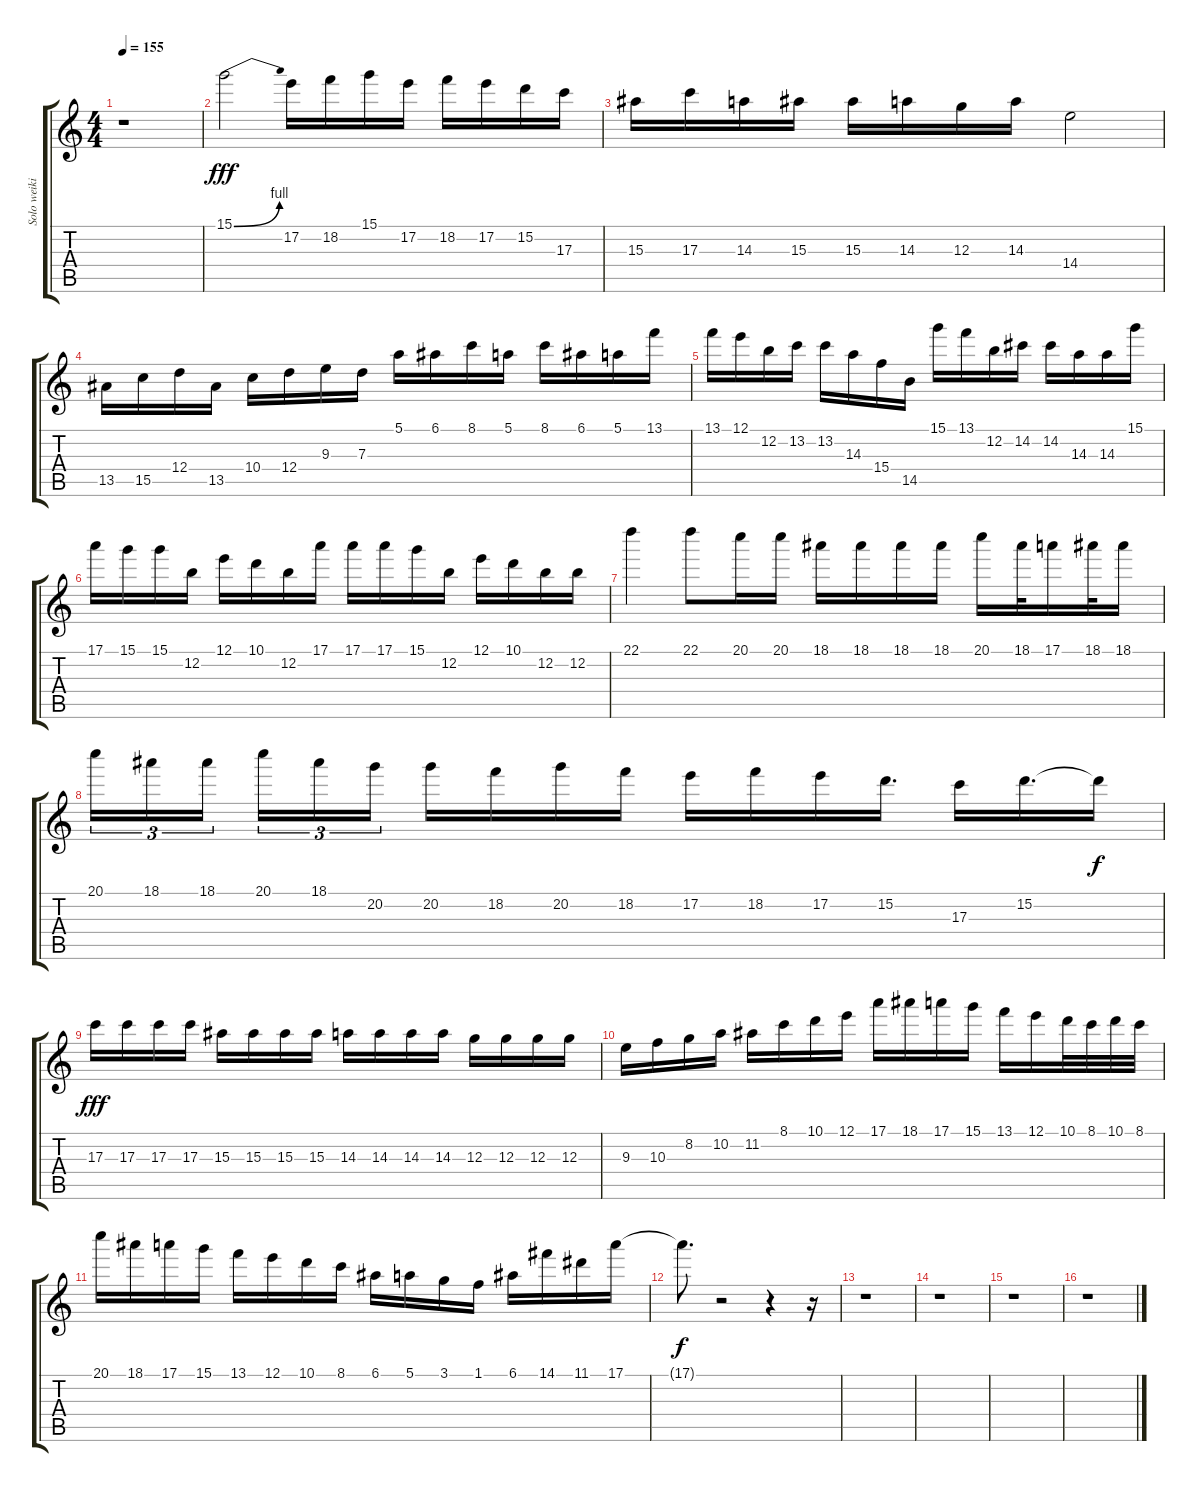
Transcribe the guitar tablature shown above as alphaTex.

\track ("Solo weiki" "Solo weiki") {instrument distortionguitar}
\staff {score tabs}
\tuning (E4 B3 G3 D3 A2 E2) {hide}
\ts (4 4)
\tempo 155
\clef g2
\ks c
r.1{dy fff} |
15.1{be (bend 0 0 60 4)}.2 17.2.16 18.2.16 15.1.16 17.2.16 18.2.16 17.2.16 15.2.16 17.3.16 |
15.3.16 17.3.16 14.3.16 15.3.16 15.3.16 14.3.16 12.3.16 14.3.16 14.4.2 |
13.5.16 15.5.16 12.4.16 13.5.16 10.4.16 12.4.16 9.3.16 7.3.16 5.1.16 6.1.16 8.1.16 5.1.16 8.1.16 6.1.16 5.1.16 13.1.16 |
13.1.16 12.1.16 12.2.16 13.2.16 13.2.16 14.3.16 15.4.16 14.5.16 15.1.16 13.1.16 12.2.16 14.2.16 14.2.16 14.3.16 14.3.16 15.1.16 |
17.1.16 15.1.16 15.1.16 12.2.16 12.1.16 10.1.16 12.2.16 17.1.16 17.1.16 17.1.16 15.1.16 12.2.16 12.1.16 10.1.16 12.2.16 12.2.16 |
22.1.4 22.1.8 20.1.16 20.1.16 18.1.16 18.1.16 18.1.16 18.1.16 20.1.16 18.1.32 17.1.16 18.1.32 18.1.16 |
20.1.16{tu (3 2)} 18.1.16{tu (3 2)} 18.1.16{tu (3 2)} 20.1.16{tu (3 2)} 18.1.16{tu (3 2)} 20.2.16{tu (3 2)} 20.2.16 18.2.16 20.2.16 18.2.16 17.2.16 18.2.16 17.2.16 15.2.16{d} 17.3.16 15.2.16{d} 15.2{t}.16{dy f} |
17.3.16{dy fff} 17.3.16 17.3.16 17.3.16 15.3.16 15.3.16 15.3.16 15.3.16 14.3.16 14.3.16 14.3.16 14.3.16 12.3.16 12.3.16 12.3.16 12.3.16 |
9.3.16 10.3.16 8.2.16 10.2.16 11.2.16 8.1.16 10.1.16 12.1.16 17.1.16 18.1.16 17.1.16 15.1.16 13.1.16 12.1.16 10.1.32 8.1.32 10.1.32 8.1.32 |
20.1.16 18.1.16 17.1.16 15.1.16 13.1.16 12.1.16 10.1.16 8.1.16 6.1.16 5.1.16 3.1.16 1.1.16 6.1.16 14.1.16 11.1.16 17.1.16 |
17.1{t}.8{d dy f} r.2 r.4 r.16 |
r.1 |
r.1 |
r.1 |
r.1
